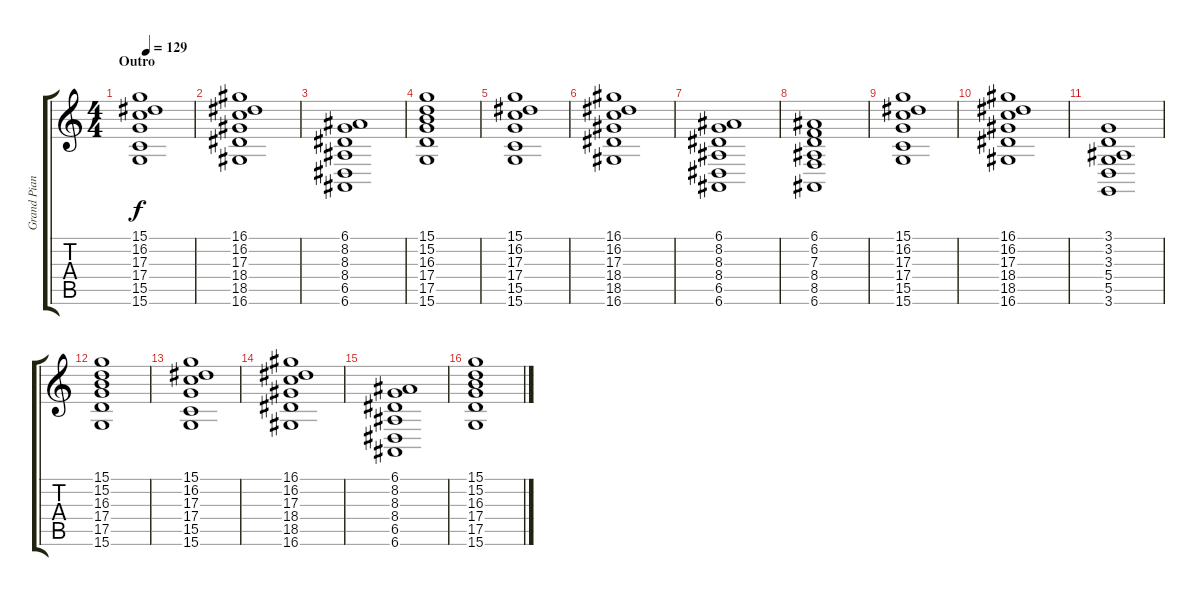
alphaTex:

\track ("Grand Piano" "Grand Pian") {instrument acousticgrandpiano}
\staff {score tabs}
\tuning (E4 B3 G3 D3 A2 E2) {hide}
\ts (4 4)
\section ("" "Outro")
\tempo 129
\clef g2
\ks c
(15.1 16.2 17.3 17.4 15.5 15.6).1{dy f} |
(16.1 16.2 17.3 18.4 18.5 16.6).1 |
(6.1 8.2 8.3 8.4 6.5 6.6).1 |
(15.1 15.2 16.3 17.4 17.5 15.6).1 |
(15.1 16.2 17.3 17.4 15.5 15.6).1 |
(16.1 16.2 17.3 18.4 18.5 16.6).1 |
(6.1 8.2 8.3 8.4 6.5 6.6).1 |
(6.1 6.2 7.3 8.4 8.5 6.6).1 |
(15.1 16.2 17.3 17.4 15.5 15.6).1 |
(16.1 16.2 17.3 18.4 18.5 16.6).1 |
(3.1 3.2 3.3 5.4 5.5 3.6).1 |
(15.1 15.2 16.3 17.4 17.5 15.6).1 |
(15.1 16.2 17.3 17.4 15.5 15.6).1 |
(16.1 16.2 17.3 18.4 18.5 16.6).1 |
(6.1 8.2 8.3 8.4 6.5 6.6).1 |
(15.1 15.2 16.3 17.4 17.5 15.6).1
